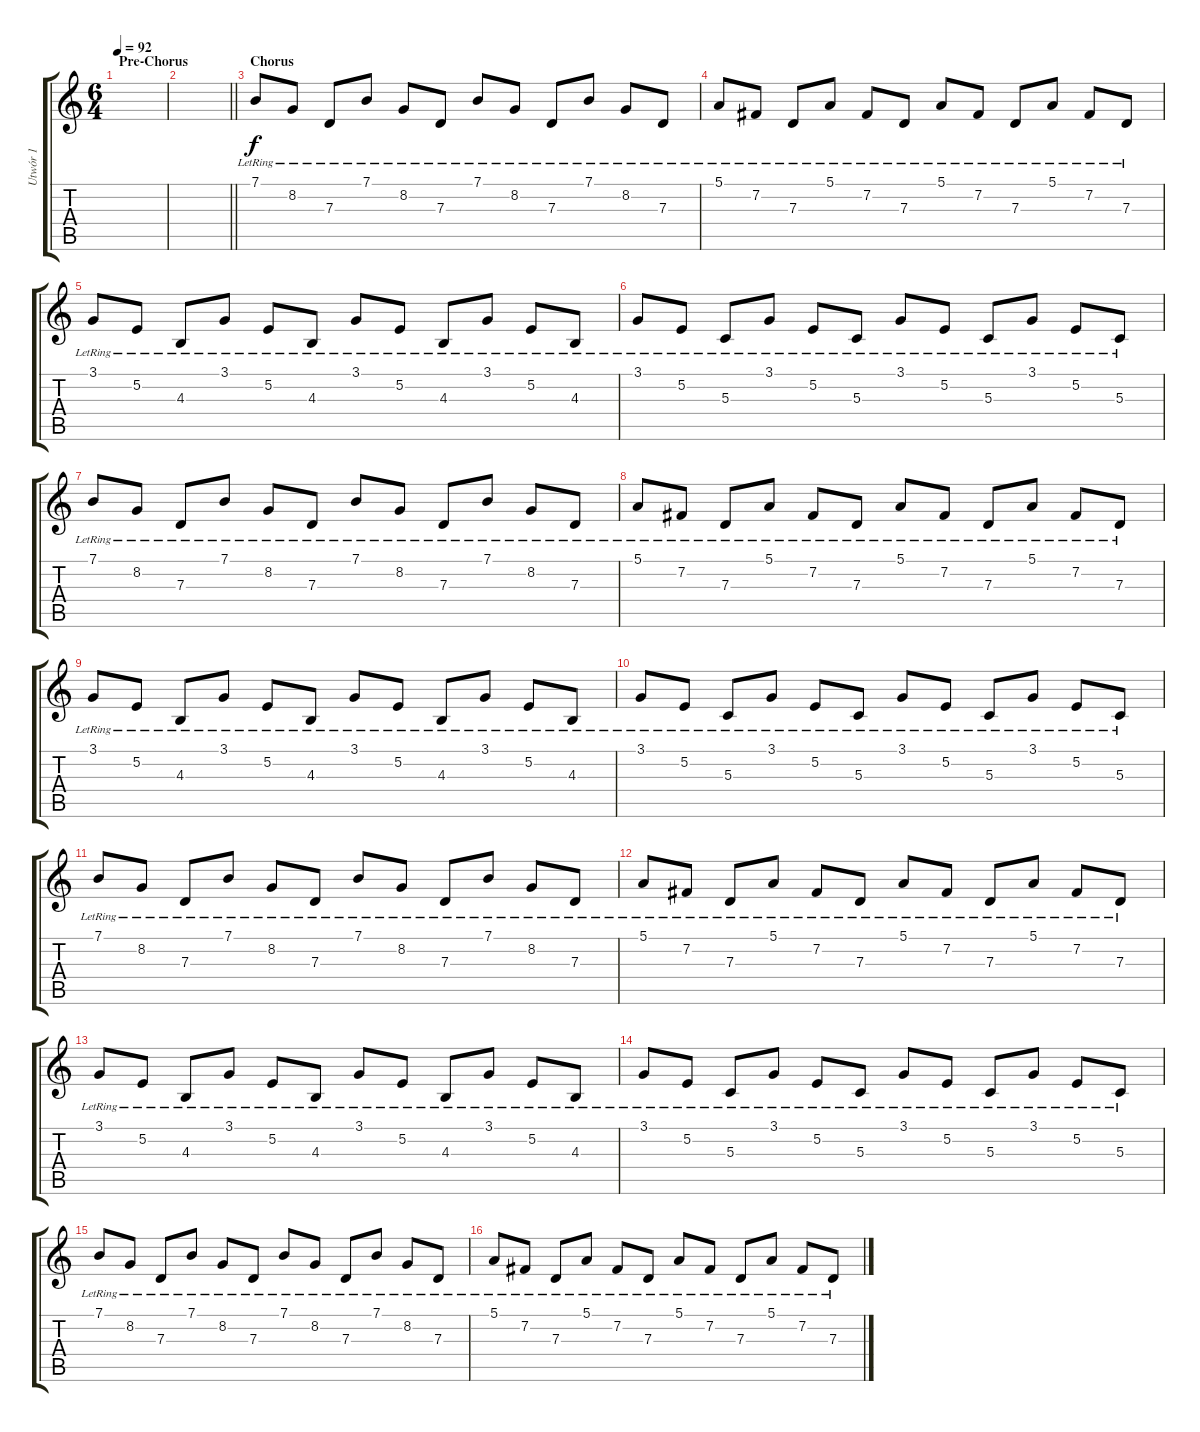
\track ("Utwór 1" "Utwór 1") {instrument electricpiano1}
\staff {score tabs}
\tuning (E4 B3 G3 D3 A2 E2) {hide}
\ts (6 4)
\section ("" "Pre-Chorus")
\tempo 92
\clef g2
\ks c
|
\barLineRight lightlight
|
\section ("" "Chorus")
7.1{lr}.8 8.2{lr}.8 7.3{lr}.8 7.1{lr}.8 8.2{lr}.8 7.3{lr}.8 7.1{lr}.8 8.2{lr}.8 7.3{lr}.8 7.1{lr}.8 8.2{lr}.8 7.3{lr}.8 |
5.1{lr}.8 7.2{lr}.8 7.3{lr}.8 5.1{lr}.8 7.2{lr}.8 7.3{lr}.8 5.1{lr}.8 7.2{lr}.8 7.3{lr}.8 5.1{lr}.8 7.2{lr}.8 7.3{lr}.8 |
3.1{lr}.8 5.2{lr}.8 4.3{lr}.8 3.1{lr}.8 5.2{lr}.8 4.3{lr}.8 3.1{lr}.8 5.2{lr}.8 4.3{lr}.8 3.1{lr}.8 5.2{lr}.8 4.3{lr}.8 |
3.1{lr}.8 5.2{lr}.8 5.3{lr}.8 3.1{lr}.8 5.2{lr}.8 5.3{lr}.8 3.1{lr}.8 5.2{lr}.8 5.3{lr}.8 3.1{lr}.8 5.2{lr}.8 5.3{lr}.8 |
7.1{lr}.8 8.2{lr}.8 7.3{lr}.8 7.1{lr}.8 8.2{lr}.8 7.3{lr}.8 7.1{lr}.8 8.2{lr}.8 7.3{lr}.8 7.1{lr}.8 8.2{lr}.8 7.3{lr}.8 |
5.1{lr}.8 7.2{lr}.8 7.3{lr}.8 5.1{lr}.8 7.2{lr}.8 7.3{lr}.8 5.1{lr}.8 7.2{lr}.8 7.3{lr}.8 5.1{lr}.8 7.2{lr}.8 7.3{lr}.8 |
3.1{lr}.8 5.2{lr}.8 4.3{lr}.8 3.1{lr}.8 5.2{lr}.8 4.3{lr}.8 3.1{lr}.8 5.2{lr}.8 4.3{lr}.8 3.1{lr}.8 5.2{lr}.8 4.3{lr}.8 |
3.1{lr}.8 5.2{lr}.8 5.3{lr}.8 3.1{lr}.8 5.2{lr}.8 5.3{lr}.8 3.1{lr}.8 5.2{lr}.8 5.3{lr}.8 3.1{lr}.8 5.2{lr}.8 5.3{lr}.8 |
7.1{lr}.8 8.2{lr}.8 7.3{lr}.8 7.1{lr}.8 8.2{lr}.8 7.3{lr}.8 7.1{lr}.8 8.2{lr}.8 7.3{lr}.8 7.1{lr}.8 8.2{lr}.8 7.3{lr}.8 |
5.1{lr}.8 7.2{lr}.8 7.3{lr}.8 5.1{lr}.8 7.2{lr}.8 7.3{lr}.8 5.1{lr}.8 7.2{lr}.8 7.3{lr}.8 5.1{lr}.8 7.2{lr}.8 7.3{lr}.8 |
3.1{lr}.8 5.2{lr}.8 4.3{lr}.8 3.1{lr}.8 5.2{lr}.8 4.3{lr}.8 3.1{lr}.8 5.2{lr}.8 4.3{lr}.8 3.1{lr}.8 5.2{lr}.8 4.3{lr}.8 |
3.1{lr}.8 5.2{lr}.8 5.3{lr}.8 3.1{lr}.8 5.2{lr}.8 5.3{lr}.8 3.1{lr}.8 5.2{lr}.8 5.3{lr}.8 3.1{lr}.8 5.2{lr}.8 5.3{lr}.8 |
7.1{lr}.8 8.2{lr}.8 7.3{lr}.8 7.1{lr}.8 8.2{lr}.8 7.3{lr}.8 7.1{lr}.8 8.2{lr}.8 7.3{lr}.8 7.1{lr}.8 8.2{lr}.8 7.3{lr}.8 |
5.1{lr}.8 7.2{lr}.8 7.3{lr}.8 5.1{lr}.8 7.2{lr}.8 7.3{lr}.8 5.1{lr}.8 7.2{lr}.8 7.3{lr}.8 5.1{lr}.8 7.2{lr}.8 7.3{lr}.8
